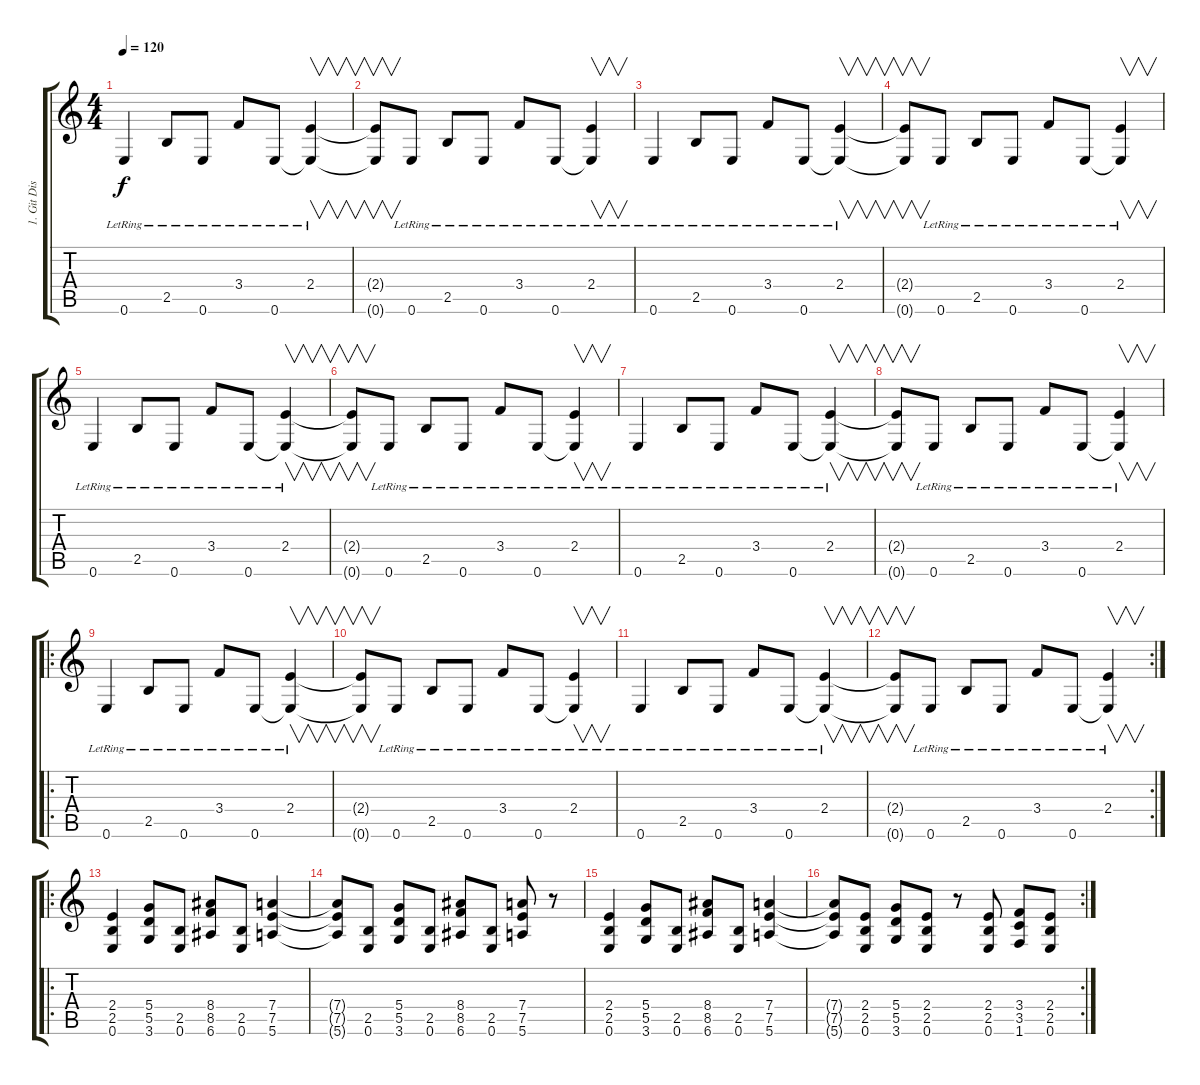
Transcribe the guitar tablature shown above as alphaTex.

\track ("1. Git Dist" "1. Git Dis") {instrument distortionguitar}
\staff {score tabs}
\tuning (E4 B3 G3 D3 A2 E2) {hide}
\ts (4 4)
\tempo 120
\clef g2
\ks c
0.6{lr}.4{dy f instrument distortionguitar} 2.5{lr}.8 0.6{lr}.8 3.4{lr}.8 0.6{lr}.8 (2.4{lr} 0.6{t}).4{v} |
(2.4{t} 0.6{t}).8{v} 0.6{lr}.8 2.5{lr}.8 0.6{lr}.8 3.4{lr}.8 0.6{lr}.8 (2.4{lr} 0.6{t}).4{v} |
0.6{lr}.4 2.5{lr}.8 0.6{lr}.8 3.4{lr}.8 0.6{lr}.8 (2.4{lr} 0.6{t}).4{v} |
(2.4{t} 0.6{t}).8{v} 0.6{lr}.8 2.5{lr}.8 0.6{lr}.8 3.4{lr}.8 0.6{lr}.8 (2.4{lr} 0.6{t}).4{v} |
0.6{lr}.4 2.5{lr}.8 0.6{lr}.8 3.4{lr}.8 0.6{lr}.8 (2.4{lr} 0.6{t}).4{v} |
(2.4{t} 0.6{t}).8{v} 0.6{lr}.8 2.5{lr}.8 0.6{lr}.8 3.4{lr}.8 0.6{lr}.8 (2.4{lr} 0.6{t}).4{v} |
0.6{lr}.4 2.5{lr}.8 0.6{lr}.8 3.4{lr}.8 0.6{lr}.8 (2.4{lr} 0.6{t}).4{v} |
(2.4{t} 0.6{t}).8{v} 0.6{lr}.8 2.5{lr}.8 0.6{lr}.8 3.4{lr}.8 0.6{lr}.8 (2.4{lr} 0.6{t}).4{v} |
\ro
0.6{lr}.4 2.5{lr}.8 0.6{lr}.8 3.4{lr}.8 0.6{lr}.8 (2.4{lr} 0.6{t}).4{v} |
(2.4{t} 0.6{t}).8{v} 0.6{lr}.8 2.5{lr}.8 0.6{lr}.8 3.4{lr}.8 0.6{lr}.8 (2.4{lr} 0.6{t}).4{v} |
0.6{lr}.4 2.5{lr}.8 0.6{lr}.8 3.4{lr}.8 0.6{lr}.8 (2.4{lr} 0.6{t}).4{v} |
\rc 2
(2.4{t} 0.6{t}).8{v} 0.6{lr}.8 2.5{lr}.8 0.6{lr}.8 3.4{lr}.8 0.6{lr}.8 (2.4{lr} 0.6{t}).4{v} |
\ro
(2.4 2.5 0.6).4 (5.4 5.5 3.6).8 (2.5 0.6).8 (8.4 8.5 6.6).8 (2.5 0.6).8 (7.4 7.5 5.6).4 |
(7.4{t} 7.5{t} 5.6{t}).8 (2.5 0.6).8 (5.4 5.5 3.6).8 (2.5 0.6).8 (8.4 8.5 6.6).8 (2.5 0.6).8 (7.4 7.5 5.6).8 r.8 |
(2.4 2.5 0.6).4 (5.4 5.5 3.6).8 (2.5 0.6).8 (8.4 8.5 6.6).8 (2.5 0.6).8 (7.4 7.5 5.6).4 |
\rc 2
(7.4{t} 7.5{t} 5.6{t}).8 (2.4 2.5 0.6).8 (5.4 5.5 3.6).8 (2.4 2.5 0.6).8 r.8 (2.4 2.5 0.6).8 (3.4 3.5 1.6).8 (2.4 2.5 0.6).8
